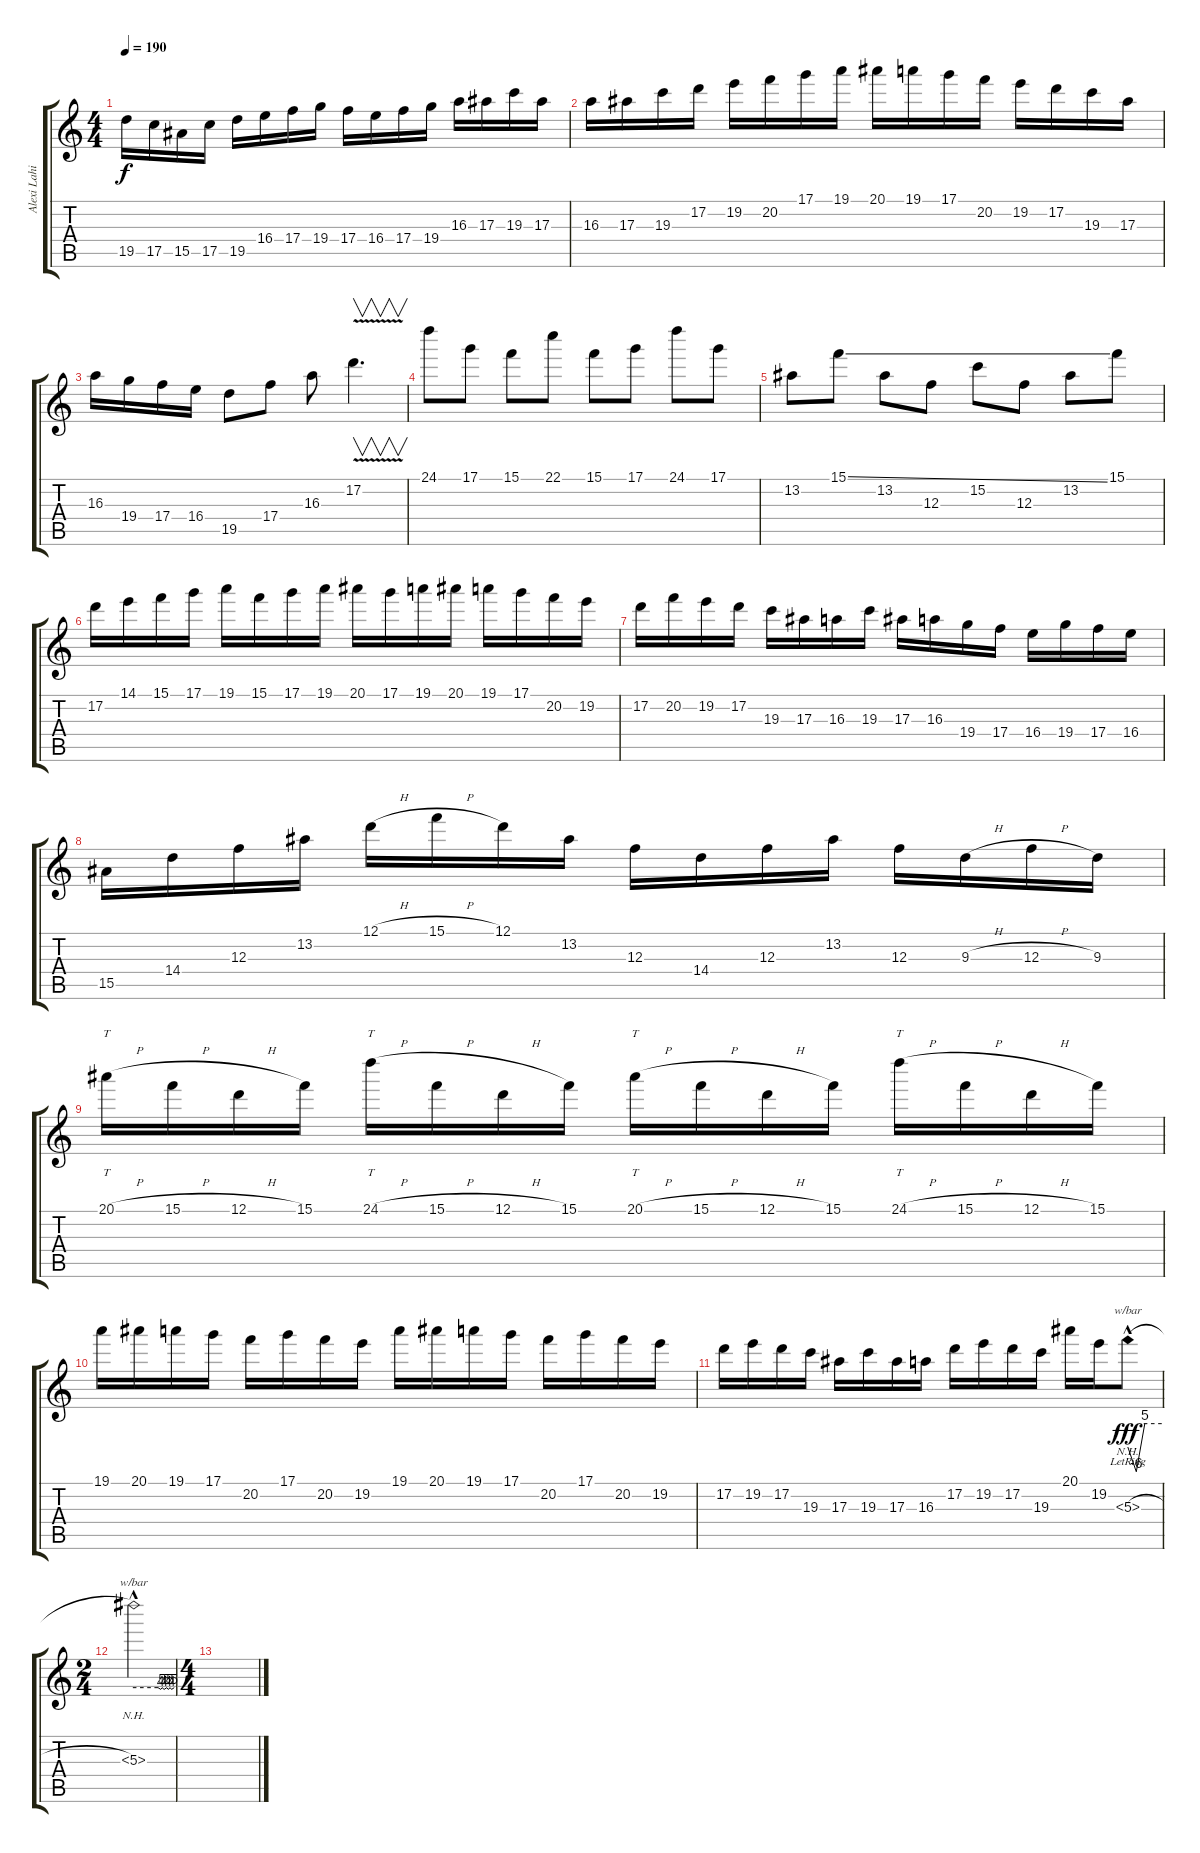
\track ("Alexi Lahio SOLOS backup" "Alexi Lahi") {instrument distortionguitar}
\staff {score tabs}
\tuning (D4 A3 F3 C3 G2 D2) {hide}
\ts (4 4)
\tempo 190
\clef g2
\ks c
19.5.16{dy f} 17.5.16 15.5.16 17.5.16 19.5.16 16.4.16 17.4.16 19.4.16 17.4.16 16.4.16 17.4.16 19.4.16 16.3.16 17.3.16 19.3.16 17.3.16 |
16.3.16 17.3.16 19.3.16 17.2.16 19.2.16 20.2.16 17.1.16 19.1.16 20.1.16 19.1.16 17.1.16 20.2.16 19.2.16 17.2.16 19.3.16 17.3.16 |
16.3.16 19.4.16 17.4.16 16.4.16 19.5.8 17.4.8 16.3.8 17.2{v}.4{v d} |
24.1.8 17.1.8 15.1.8 22.1.8 15.1.8 17.1.8 24.1.8 17.1.8 |
13.2.8 15.1{ss}.8 13.2.8 12.3.8 15.2.8 12.3.8 13.2.8 15.1.8 |
17.2.16 14.1.16 15.1.16 17.1.16 19.1.16 15.1.16 17.1.16 19.1.16 20.1.16 17.1.16 19.1.16 20.1.16 19.1.16 17.1.16 20.2.16 19.2.16 |
17.2.16 20.2.16 19.2.16 17.2.16 19.3.16 17.3.16 16.3.16 19.3.16 17.3.16 16.3.16 19.4.16 17.4.16 16.4.16 19.4.16 17.4.16 16.4.16 |
15.5.16 14.4.16 12.3.16 13.2.16 12.1{h}.16 15.1{h}.16 12.1.16 13.2.16 12.3.16 14.4.16 12.3.16 13.2.16 12.3.16 9.3{h}.16 12.3{h}.16 9.3.16 |
20.1{h}.16{tt} 15.1{h}.16 12.1{h}.16 15.1.16 24.1{h}.16{tt} 15.1{h}.16 12.1{h}.16 15.1.16 20.1{h}.16{tt} 15.1{h}.16 12.1{h}.16 15.1.16 24.1{h}.16{tt} 15.1{h}.16 12.1{h}.16 15.1.16 |
19.1.16 20.1.16 19.1.16 17.1.16 20.2.16 17.1.16 20.2.16 19.2.16 19.1.16 20.1.16 19.1.16 17.1.16 20.2.16 17.1.16 20.2.16 19.2.16 |
17.2.16 19.2.16 17.2.16 19.3.16 17.3.16 19.3.16 17.3.16 16.3.16 17.2.16 19.2.16 17.2.16 19.3.16 20.1.16 19.2.16 5.3{nh h hac lr}.8{tbe (custom default 0 0 15 -24 30 20 60 20) dy fff} |
\ts (2 4)
5.3{nh hac}.2{tbe (custom default 0 20 36 20 40 16 42 20 45 16 49 20 51 16 54 20 56 16 60 20)} |
\ts (4 4)
